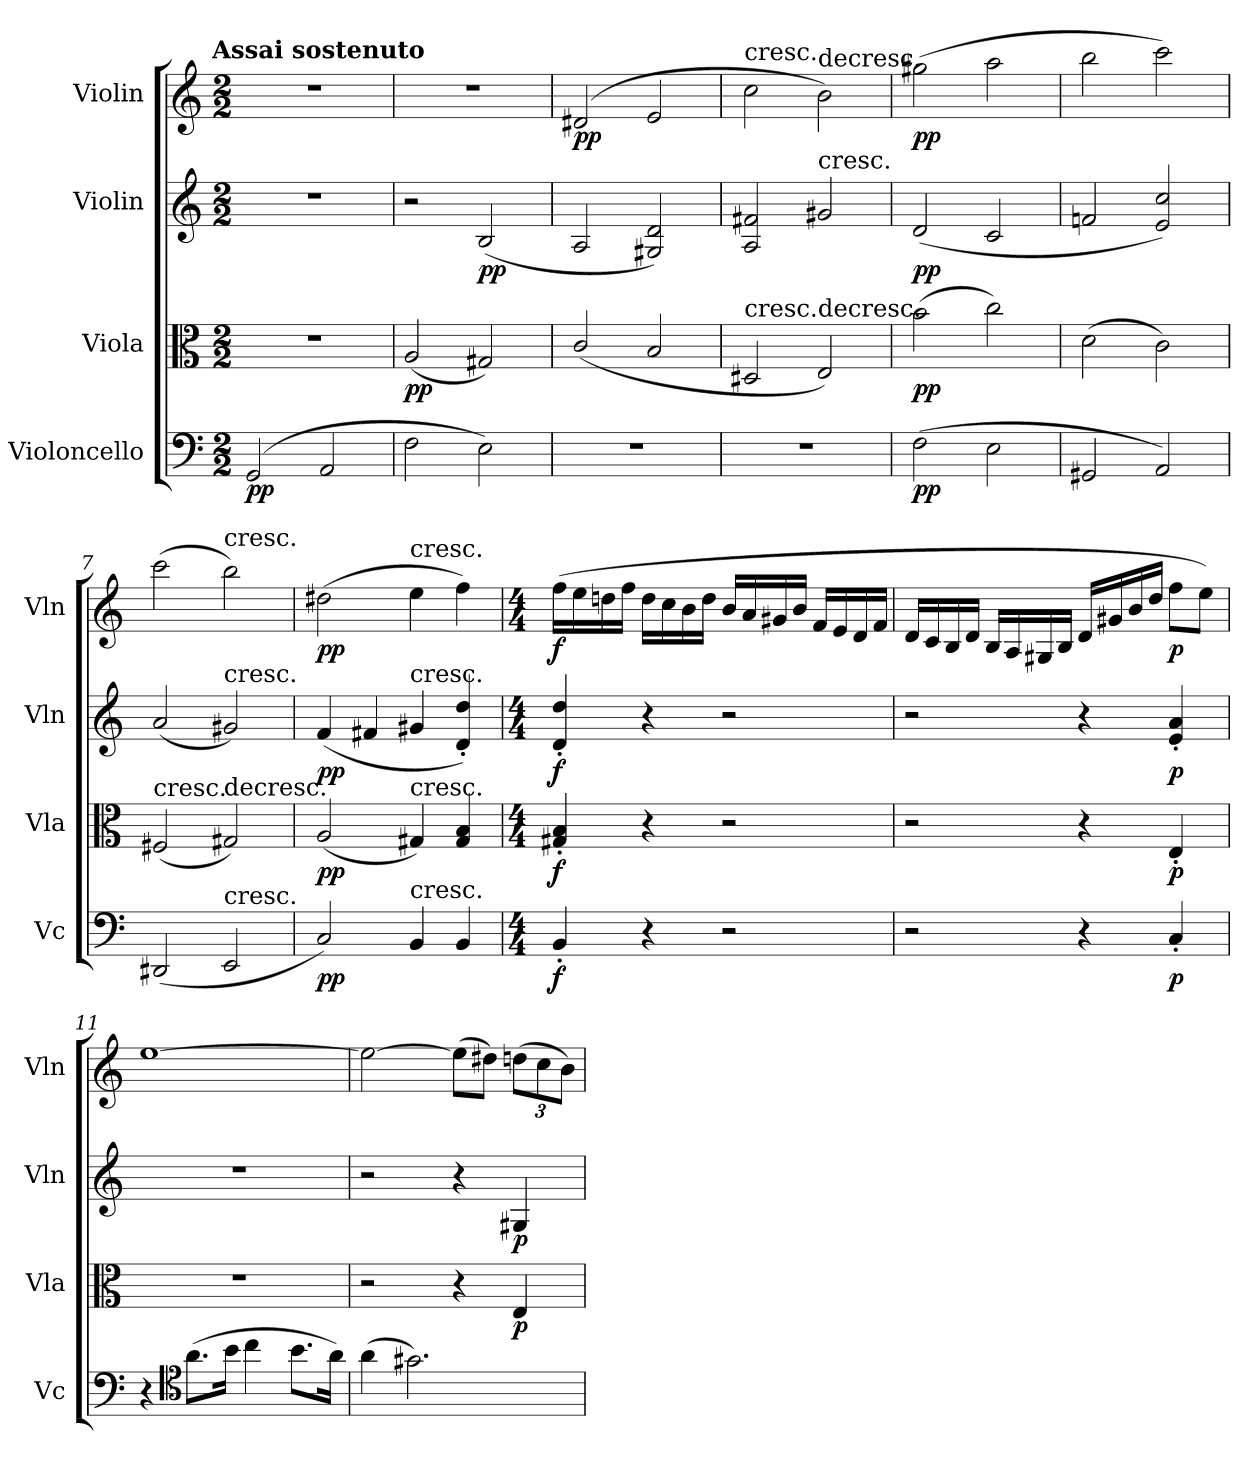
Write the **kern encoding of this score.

**kern	**dynam	**kern	**dynam	**kern	**dynam	**kern	**dynam
*part4	*part4	*part3	*part3	*part2	*part2	*part1	*part1
*staff4	*staff4	*staff3	*staff3	*staff2	*staff2	*staff1	*staff1
*I"Violoncello	*	*I"Viola	*	*I"Violin	*	*I"Violin	*
*I'Vc	*	*I'Vla	*	*I'Vln	*	*I'Vln	*
*clefF4	*	*clefC3	*	*clefG2	*	*clefG2	*
*k[]	*	*k[]	*	*k[]	*	*k[]	*
*a:	*	*a:	*	*a:	*	*a:	*
!!LO:TX:omd:t=Assai sostenuto
*M2/2	*	*M2/2	*	*M2/2	*	*M2/2	*
*MM110	*	*MM110	*	*MM110	*	*MM110	*
=1	=1	=1	=1	=1	=1	=1	=1
(2GG/	pp	1r	.	1r	.	1r	.
2AA/	.	.	.	.	.	.	.
=2	=2	=2	=2	=2	=2	=2	=2
2F\	.	(2A/	pp	2r	.	1r	.
2E\)	.	2G#X/)	.	(2B/	pp	.	.
=3	=3	=3	=3	=3	=3	=3	=3
1r	.	(2c/	.	2A/	.	(2d#X/	pp
.	.	2B/	.	2G#X/ 2d/)	.	2e/	.
=4	=4	=4	=4	=4	=4	=4	=4
!	!	!	!	!	!	!LO:TX:t=cresc.	!
!	!	!LO:TX:t=cresc.	!	!	!	!	!
1r	.	2D#X/	.	2A/ 2f#X/	.	2cc\	.
!	!	!	!	!	!	!LO:TX:t=decresc.	!
!	!	!	!	!LO:TX:t=cresc.	!	!	!
!	!	!LO:TX:t=decresc.	!	!	!	!	!
.	.	2E/)	.	2g#X/	.	2b\)	.
=5	=5	=5	=5	=5	=5	=5	=5
(2F\	pp	(2b\	pp	(2d/	pp	(2gg#X\	pp
2E\	.	2cc\)	.	2c/	.	2aa\	.
=6	=6	=6	=6	=6	=6	=6	=6
2GG#X/	.	(2d\	.	2fn/	.	2bb\	.
2AA/)	.	2c\)	.	2e/ 2cc/)	.	2ccc\)	.
=7	=7	=7	=7	=7	=7	=7	=7
!	!	!LO:TX:t=cresc.	!	!	!	!	!
(2DD#X/	.	(2F#X/	.	(2a/	.	(2ccc\	.
!	!	!	!	!	!	!LO:TX:t=cresc.	!
!	!	!	!	!LO:TX:t=cresc.	!	!	!
!	!	!LO:TX:t=decresc.	!	!	!	!	!
!LO:TX:t=cresc.	!	!	!	!	!	!	!
2EE/	.	2G#X/)	.	2g#X/)	.	2bb\)	.
=8	=8	=8	=8	=8	=8	=8	=8
2C/)	pp	(2A/	pp	(4f/	pp	(2dd#X\	pp
.	.	.	.	4f#X/	.	.	.
!	!	!	!	!	!	!LO:TX:t=cresc.	!
!	!	!	!	!LO:TX:t=cresc.	!	!	!
!	!	!LO:TX:t=cresc.	!	!	!	!	!
!LO:TX:t=cresc.	!	!	!	!	!	!	!
4BB/	.	4G#X/)	.	4g#X/	.	4ee\	.
4BB/	.	4G#/ 4B/	.	4d'/ 4dd'/)	.	4ff\)	.
=9	=9	=9	=9	=9	=9	=9	=9
*M4/4	*	*M4/4	*	*M4/4	*	*M4/4	*
*	*	*	*	*	*	*MM120	*
4BB'/	f	4G#X'/ 4B'/	f	4d'/ 4dd'/	f	(16ff\LL	f
.	.	.	.	.	.	16ee\	.
.	.	.	.	.	.	16ddn\	.
.	.	.	.	.	.	16ff\JJ	.
4r	.	4r	.	4r	.	16dd\LL	.
.	.	.	.	.	.	16cc\	.
.	.	.	.	.	.	16b\	.
.	.	.	.	.	.	16dd\JJ	.
2r	.	2r	.	2r	.	16b/LL	.
.	.	.	.	.	.	16a/	.
.	.	.	.	.	.	16g#X/	.
.	.	.	.	.	.	16b/JJ	.
.	.	.	.	.	.	16f/LL	.
.	.	.	.	.	.	16e/	.
.	.	.	.	.	.	16d/	.
.	.	.	.	.	.	16f/JJ	.
=10	=10	=10	=10	=10	=10	=10	=10
2r	.	2r	.	2r	.	16d/LL	.
.	.	.	.	.	.	16c/	.
.	.	.	.	.	.	16B/	.
.	.	.	.	.	.	16d/JJ	.
.	.	.	.	.	.	16B/LL	.
.	.	.	.	.	.	16A/	.
.	.	.	.	.	.	16G#X/	.
.	.	.	.	.	.	16B/JJ	.
4r	.	4r	.	4r	.	16d/LL	.
.	.	.	.	.	.	16g#X/	.
.	.	.	.	.	.	16b/	.
.	.	.	.	.	.	16dd/JJ	.
4C'/	p	4E'/	p	4e'/ 4a'/	p	8ff\L	p
.	.	.	.	.	.	8ee\J)	.
=11	=11	=11	=11	=11	=11	=11	=11
4r	.	1r	.	1r	.	[1ee	.
*clefC4	*	*	*	*	*	*	*
(8.a\L	.	.	.	.	.	.	.
16b\Jk	.	.	.	.	.	.	.
4cc\	.	.	.	.	.	.	.
8.b\L	.	.	.	.	.	.	.
16a\Jk)	.	.	.	.	.	.	.
=12	=12	=12	=12	=12	=12	=12	=12
(4a\	.	2r	.	2r	.	2ee\_	.
2.g#X\)	.	.	.	.	.	.	.
.	.	4r	.	4r	.	(8ee\L]	.
.	.	.	.	.	.	8dd#X\J)	.
.	.	4E/	p	4G#X/	p	(12ddn\L	.
.	.	.	.	.	.	12cc\	.
.	.	.	.	.	.	12b\J)	.
=	=	=	=	=	=	=	=
*-	*-	*-	*-	*-	*-	*-	*-
